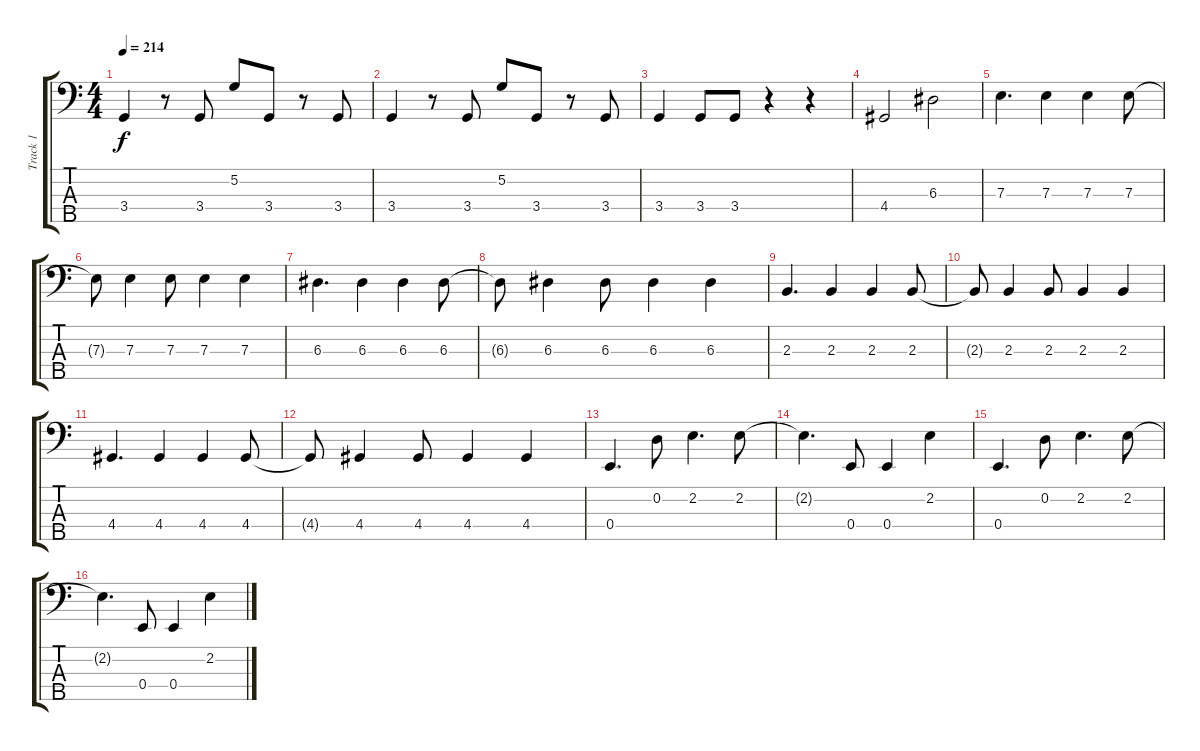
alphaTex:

\track ("Track 1" "Track 1") {instrument electricbassfinger}
\staff {score tabs}
\tuning (G2 D2 A1 E1 B0) {hide}
\ts (4 4)
\tempo 214
\clef f4
\ks c
3.4.4{dy f} r.8 3.4.8 5.2.8 3.4.8 r.8 3.4.8 |
3.4.4 r.8 3.4.8 5.2.8 3.4.8 r.8 3.4.8 |
3.4.4 3.4.8 3.4.8 r.4 r.4 |
4.4.2 6.3.2 |
7.3.4{d} 7.3.4 7.3.4 7.3.8 |
7.3{t}.8 7.3.4 7.3.8 7.3.4 7.3.4 |
6.3.4{d} 6.3.4 6.3.4 6.3.8 |
6.3{t}.8 6.3.4 6.3.8 6.3.4 6.3.4 |
2.3.4{d} 2.3.4 2.3.4 2.3.8 |
2.3{t}.8 2.3.4 2.3.8 2.3.4 2.3.4 |
4.4.4{d} 4.4.4 4.4.4 4.4.8 |
4.4{t}.8 4.4.4 4.4.8 4.4.4 4.4.4 |
0.4.4{d} 0.2.8 2.2.4{d} 2.2.8 |
2.2{t}.4{d} 0.4.8 0.4.4 2.2.4 |
0.4.4{d} 0.2.8 2.2.4{d} 2.2.8 |
2.2{t}.4{d} 0.4.8 0.4.4 2.2.4
